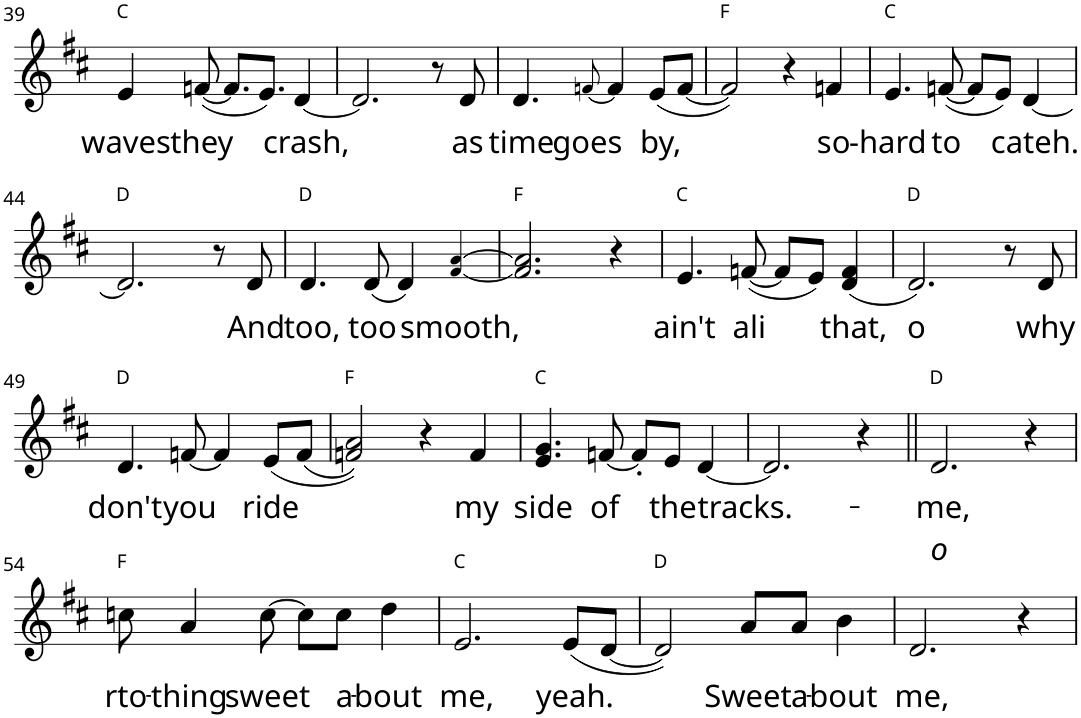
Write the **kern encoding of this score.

**kern	**text	**text	**harte
*part1	*part1	*part1	*part1
*staff1	*staff1	*staff1	*
*I"Piano	*	*	*
*I'Pno	*	*	*
!!LO:PB:g=z
*clefG2	*	*	*
*k[f#c#]	*	*	*
*M4/4	*	*	*
=39	=39	=39	=39
!	!LO:LY:b	!	!
4e/	waves	.	C:maj
!	!LO:LY:b	!	!
([8fn/	they	.	.
8.f/L]	.	.	.
8.e/J)	.	.	.
!	!LO:LY:b	!	!
[4d/	crash,	.	.
=40	=40	=40	=40
2.d/]	.	.	.
8r	.	.	.
!	!LO:LY:b	!	!
8d/	as	.	.
=41	=41	=41	=41
!	!LO:LY:b	!	!
4.d/	time	.	.
!	!LO:LY:b	!	!
[8fn!/	goes	.	.
4f/]	.	.	.
!	!LO:LY:b	!	!
(8e/L	by,	.	.
[8f/J	.	.	.
=42	=42	=42	=42
2f/])	.	.	F:maj
4r	.	.	.
!	!LO:LY:b	!	!
4fn/	so	.	.
=43	=43	=43	=43
!	!LO:LY:b	!	!
4.e/	-hard	.	C:maj
!	!LO:LY:b	!	!
([8fn/	to	.	.
8f/L]	.	.	.
8e/J)	.	.	.
!	!LO:LY:b	!	!
[4d/	cateh.	.	.
!!LO:LB:g=z
=44	=44	=44	=44
2.d/]	.	.	D:maj
8r	.	.	.
!	!LO:LY:b	!	!
8d/	And	.	.
=45	=45	=45	=45
!	!LO:LY:b	!	!
4.d/	too,	.	D:maj
!	!LO:LY:b	!	!
(8d/	too	.	.
4d/)	.	.	.
!	!LO:LY:b	!	!
[4f#!/ [4a!/	smooth,	.	.
=46	=46	=46	=46
2.f#/] 2.a/]	.	.	F:maj
4r	.	.	.
=47	=47	=47	=47
!	!LO:LY:b	!	!
4.e/	ain't	.	C:maj
!	!LO:LY:b	!	!
([8fn/	ali	.	.
8f/L]	.	.	.
8e/J)	.	.	.
!	!LO:LY:b	!	!
(4d/ 4f/	that,	.	.
=48	=48	=48	=48
!	!LO:LY:b	!	!
2.d/)	o	.	D:maj
8r	.	.	.
!	!LO:LY:b	!	!
8d/	why	.	.
!!LO:LB:g=z
=49	=49	=49	=49
!	!LO:LY:b	!	!
4.d/	don't	.	D:maj
!	!LO:LY:b	!	!
[8fn/	you	.	.
4f/]	.	.	.
!	!LO:LY:b	!	!
(8e/L	ride	.	.
(8f/J	.	.	.
=50	=50	=50	=50
2fn/ 2a/))	.	.	F:maj
4r	.	.	.
!	!LO:LY:b	!	!
4f/	my	.	.
=51	=51	=51	=51
!	!LO:LY:b	!	!
4.e/ 4.g/	side	.	C:maj
!	!LO:LY:b	!	!
[8fn/	of	.	.
8f'/L]	.	.	.
!	!LO:LY:b	!	!
8e/J	the	.	.
!	!LO:LY:b	!	!
[4d/	tracks.-	.	.
=52	=52	=52	=52
2.d/]	.	.	.
4r	.	.	.
=53||	=53||	=53||	=53||
!	!LO:LY:b	!LO:LY:b	!
2.d/	-me,	o	D:maj
4r	.	.	.
!!LO:LB:g=z
=54	=54	=54	=54
!	!LO:LY:b	!	!
8ccn\	rto-	.	F:maj
!	!LO:LY:b	!	!
4a/	-thing	.	.
!	!LO:LY:b	!	!
[8cc\	sweet	.	.
8cc\L]	.	.	.
!	!LO:LY:b	!	!
8cc\J	a-	.	.
!	!LO:LY:b	!	!
4dd\	-bout	.	.
=55	=55	=55	=55
!	!LO:LY:b	!	!
2.e/	me,	.	C:maj
!	!LO:LY:b	!	!
(8e/L	yeah.	.	.
[8d/J	.	.	.
=56	=56	=56	=56
2d/])	.	.	D:maj
!	!LO:LY:b	!	!
8a/L	Sweet	.	.
!	!LO:LY:b	!	!
8a/J	a-	.	.
!	!LO:LY:b	!	!
4b\	-bout	.	.
=57	=57	=57	=57
!	!LO:LY:b	!	!
2.d/	me,	.	.
4r	.	.	.
=	=	=	=
*-	*-	*-	*-
